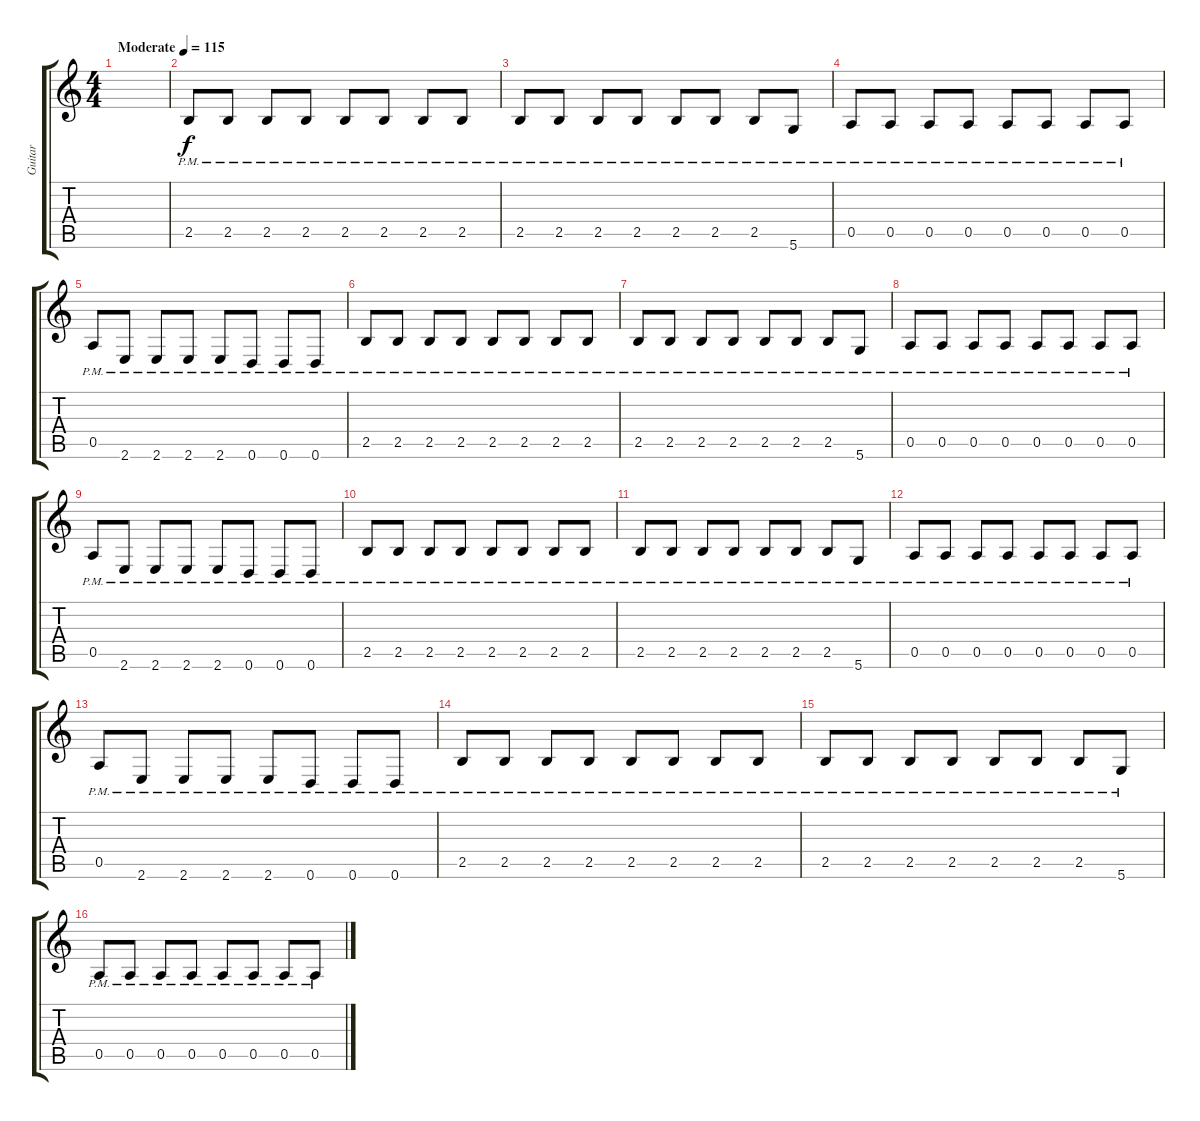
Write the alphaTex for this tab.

\track ("Guitar" "Guitar") {instrument distortionguitar}
\staff {score tabs}
\tuning (E4 B3 G3 D3 A2 D2) {hide}
\ts (4 4)
\tempo (115 "Moderate")
\clef g2
\ks c
|
2.5{pm}.8 2.5{pm}.8 2.5{pm}.8 2.5{pm}.8 2.5{pm}.8 2.5{pm}.8 2.5{pm}.8 2.5{pm}.8 |
2.5{pm}.8 2.5{pm}.8 2.5{pm}.8 2.5{pm}.8 2.5{pm}.8 2.5{pm}.8 2.5{pm}.8 5.6{pm}.8 |
0.5{pm}.8 0.5{pm}.8 0.5{pm}.8 0.5{pm}.8 0.5{pm}.8 0.5{pm}.8 0.5{pm}.8 0.5{pm}.8 |
0.5{pm}.8 2.6{pm}.8 2.6{pm}.8 2.6{pm}.8 2.6{pm}.8 0.6{pm}.8 0.6{pm}.8 0.6{pm}.8 |
2.5{pm}.8 2.5{pm}.8 2.5{pm}.8 2.5{pm}.8 2.5{pm}.8 2.5{pm}.8 2.5{pm}.8 2.5{pm}.8 |
2.5{pm}.8 2.5{pm}.8 2.5{pm}.8 2.5{pm}.8 2.5{pm}.8 2.5{pm}.8 2.5{pm}.8 5.6{pm}.8 |
0.5{pm}.8 0.5{pm}.8 0.5{pm}.8 0.5{pm}.8 0.5{pm}.8 0.5{pm}.8 0.5{pm}.8 0.5{pm}.8 |
0.5{pm}.8 2.6{pm}.8 2.6{pm}.8 2.6{pm}.8 2.6{pm}.8 0.6{pm}.8 0.6{pm}.8 0.6{pm}.8 |
2.5{pm}.8 2.5{pm}.8 2.5{pm}.8 2.5{pm}.8 2.5{pm}.8 2.5{pm}.8 2.5{pm}.8 2.5{pm}.8 |
2.5{pm}.8 2.5{pm}.8 2.5{pm}.8 2.5{pm}.8 2.5{pm}.8 2.5{pm}.8 2.5{pm}.8 5.6{pm}.8 |
0.5{pm}.8 0.5{pm}.8 0.5{pm}.8 0.5{pm}.8 0.5{pm}.8 0.5{pm}.8 0.5{pm}.8 0.5{pm}.8 |
0.5{pm}.8 2.6{pm}.8 2.6{pm}.8 2.6{pm}.8 2.6{pm}.8 0.6{pm}.8 0.6{pm}.8 0.6{pm}.8 |
2.5{pm}.8 2.5{pm}.8 2.5{pm}.8 2.5{pm}.8 2.5{pm}.8 2.5{pm}.8 2.5{pm}.8 2.5{pm}.8 |
2.5{pm}.8 2.5{pm}.8 2.5{pm}.8 2.5{pm}.8 2.5{pm}.8 2.5{pm}.8 2.5{pm}.8 5.6{pm}.8 |
0.5{pm}.8 0.5{pm}.8 0.5{pm}.8 0.5{pm}.8 0.5{pm}.8 0.5{pm}.8 0.5{pm}.8 0.5{pm}.8
